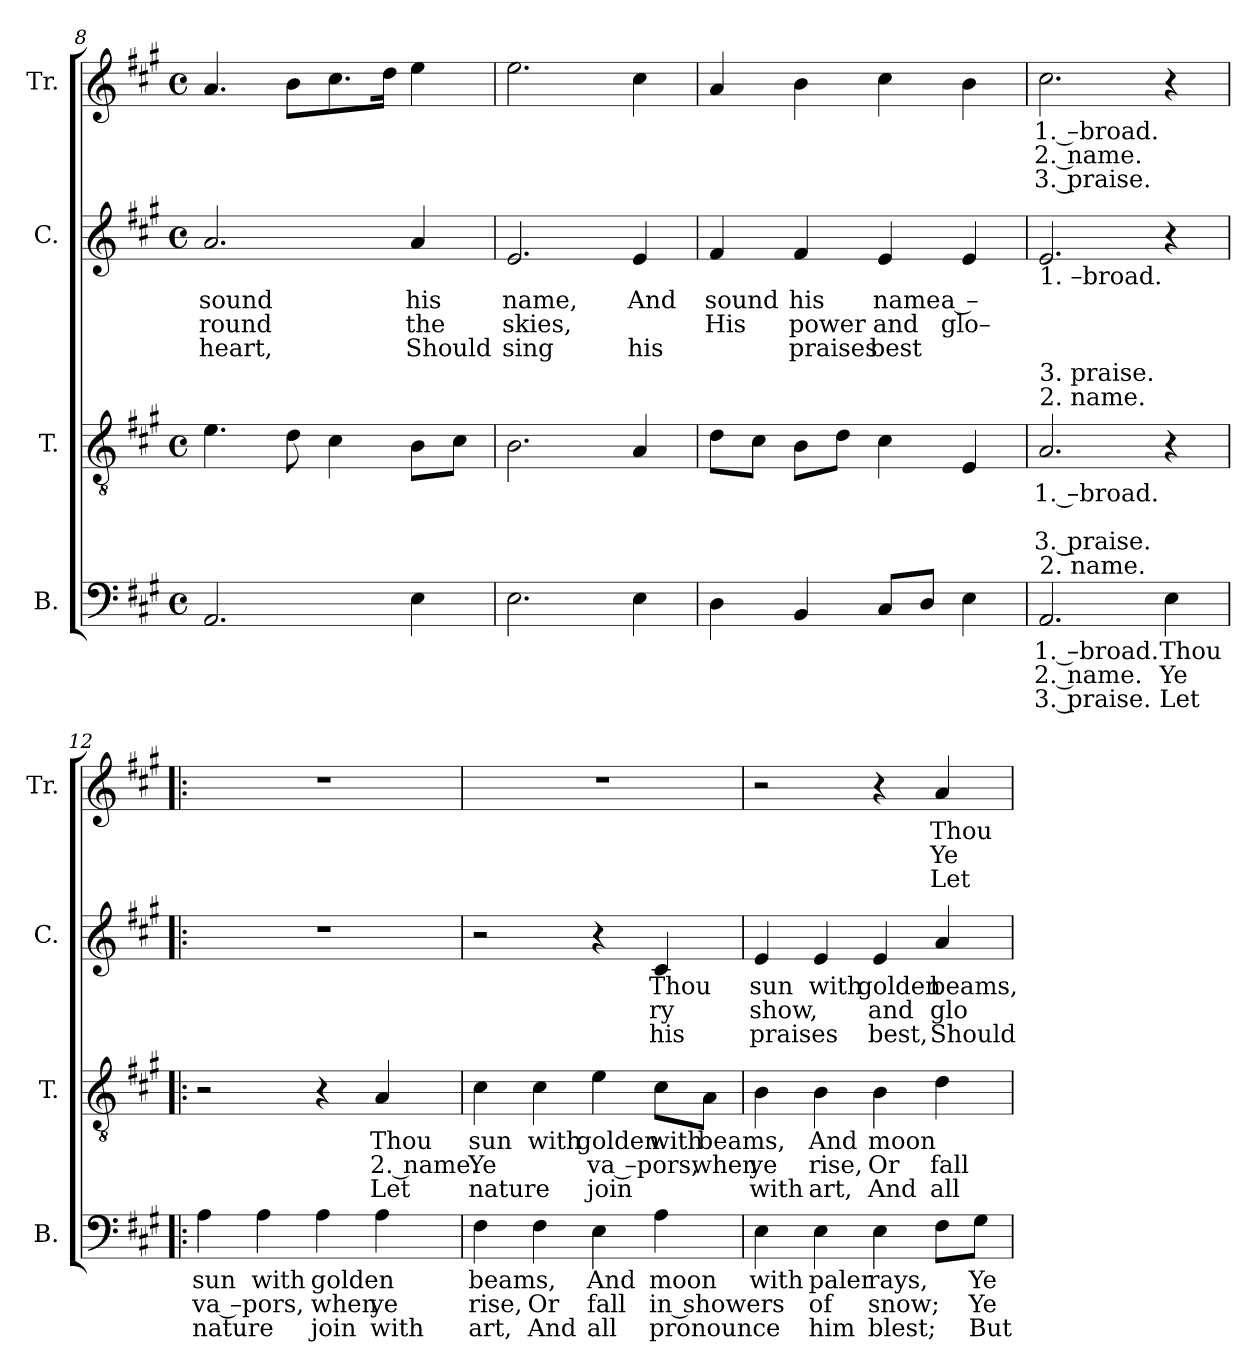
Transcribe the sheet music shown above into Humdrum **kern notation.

**kern	**text	**text	**text	**kern	**text	**text	**text	**kern	**text	**text	**text	**kern	**text	**text	**text
*part4	*part4	*part4	*part4	*part3	*part3	*part3	*part3	*part2	*part2	*part2	*part2	*part1	*part1	*part1	*part1
*staff4	*staff4	*staff4	*staff4	*staff3	*staff3	*staff3	*staff3	*staff2	*staff2	*staff2	*staff2	*staff1	*staff1	*staff1	*staff1
*I"B.	*	*	*	*I"T.	*	*	*	*I"C.	*	*	*	*I"Tr.	*	*	*
*I'B.	*	*	*	*I'T.	*	*	*	*I'C.	*	*	*	*I'Tr.	*	*	*
*clefF4	*	*	*	*clefGv2	*	*	*	*clefG2	*	*	*	*clefG2	*	*	*
*k[f#c#g#]	*	*	*	*k[f#c#g#]	*	*	*	*k[f#c#g#]	*	*	*	*k[f#c#g#]	*	*	*
*A:	*	*	*	*A:	*	*	*	*A:	*	*	*	*A:	*	*	*
*M4/4	*	*	*	*M4/4	*	*	*	*M4/4	*	*	*	*M4/4	*	*	*
*met(c)	*	*	*	*met(c)	*	*	*	*met(c)	*	*	*	*met(c)	*	*	*
=8	=8	=8	=8	=8	=8	=8	=8	=8	=8	=8	=8	=8	=8	=8	=8
!	!	!	!	!	!	!	!	!	!LO:LY:b	!LO:LY:b	!LO:LY:b	!LO:N:head=solid	!	!	!
2.AA/	.	.	.	4.e\	.	.	.	2.a/	sound	round	heart,	4.a/	.	.	.
!	!	!	!	!LO:N:head=solid	!	!	!	!	!	!	!	!	!	!	!
.	.	.	.	8d\	.	.	.	.	.	.	.	8b\L	.	.	.
!	!	!	!	!LO:N:head=solid	!	!	!	!	!	!	!	!LO:N:head=solid	!	!	!
.	.	.	.	4c#\	.	.	.	.	.	.	.	8.cc#\	.	.	.
!	!	!	!	!	!	!	!	!	!	!	!	!LO:N:head=solid	!	!	!
.	.	.	.	.	.	.	.	.	.	.	.	16dd\Jk	.	.	.
!	!	!	!	!	!	!	!	!LO:N:head=solid	!LO:LY:b	!LO:LY:b	!LO:LY:b	!	!	!	!
4E\	.	.	.	8B\L	.	.	.	4a/	his	the	Should	4ee\	.	.	.
!	!	!	!	!LO:N:head=solid	!	!	!	!	!	!	!	!	!	!	!
.	.	.	.	8c#\J	.	.	.	.	.	.	.	.	.	.	.
=9	=9	=9	=9	=9	=9	=9	=9	=9	=9	=9	=9	=9	=9	=9	=9
!	!	!	!	!	!	!	!	!	!LO:LY:b	!LO:LY:b	!LO:LY:b	!	!	!	!
2.E\	.	.	.	2.B\	.	.	.	2.e/	name,	skies,	sing	2.ee\	.	.	.
!	!	!	!	!LO:N:head=solid	!	!	!	!	!LO:LY:b	!	!LO:LY:b	!LO:N:head=solid	!	!	!
4E\	.	.	.	4A/	.	.	.	4e/	And	.	his	4cc#>\	.	.	.
=10	=10	=10	=10	=10	=10	=10	=10	=10	=10	=10	=10	=10	=10	=10	=10
!LO:N:head=solid	!	!	!	!LO:N:head=solid	!	!	!	!LO:N:head=solid	!LO:LY:b	!LO:LY:b	!	!LO:N:head=solid	!	!	!
4D\	.	.	.	8d\L	.	.	.	4f#/	sound	His	.	4a</	.	.	.
!	!	!	!	!LO:N:head=solid	!	!	!	!	!	!	!	!	!	!	!
.	.	.	.	8c#\J	.	.	.	.	.	.	.	.	.	.	.
!	!	!	!	!	!	!	!	!LO:N:head=solid	!LO:LY:b	!LO:LY:b	!LO:LY:b	!	!	!	!
4BB/	.	.	.	8B\L	.	.	.	4f#/	his	power	praises	4b\	.	.	.
!	!	!	!	!LO:N:head=solid	!	!	!	!	!	!	!	!	!	!	!
.	.	.	.	8d\J	.	.	.	.	.	.	.	.	.	.	.
!LO:N:head=solid	!	!	!	!LO:N:head=solid	!	!	!	!	!LO:LY:b	!LO:LY:b	!LO:LY:b	!LO:N:head=solid	!	!	!
8C#/L	.	.	.	4c#\	.	.	.	4e/	name	and	best	4cc#\	.	.	.
!LO:N:head=solid	!	!	!	!	!	!	!	!	!	!	!	!	!	!	!
8D/J	.	.	.	.	.	.	.	.	.	.	.	.	.	.	.
!	!	!	!	!	!	!	!	!	!LO:LY:b	!LO:LY:b	!	!	!	!	!
4E\	.	.	.	4E/	.	.	.	4e/	a –	glo–	.	4b\	.	.	.
!!LO:LB:g=z
=11	=11	=11	=11	=11	=11	=11	=11	=11	=11	=11	=11	=11	=11	=11	=11
!	!	!	!	!	!	!	!	!LO:TX:b:t=1. –broad.	!	!	!	!	!	!	!
!	!	!	!	!LO:TX:a:t=2. name.	!	!	!	!	!	!	!	!	!	!	!
!	!	!	!	!LO:TX:a:t=3. praise.	!	!	!	!	!	!	!	!	!	!	!
!LO:TX:a:t=2. name.	!	!	!	!	!	!	!	!	!	!	!	!	!	!	!
!	!LO:LY:b:rj	!LO:LY:b:rj	!LO:LY:b:rj	!	!LO:LY:b:rj	!	!LO:LY:b:rj	!	!	!	!	!LO:N:head=open	!LO:LY:b:rj	!LO:LY:b:rj	!LO:LY:b:rj
2.AA/	1. –broad.	2. name.	3. praise.	2.A/	1. –broad.	.	3. praise.	2.e/	.	.	.	2.cc#\	1. –broad.	2. name.	3. praise.
!	!LO:LY:b	!LO:LY:b	!LO:LY:b	!	!	!	!	!	!	!	!	!	!	!	!
4E\	Thou	Ye	Let	4r	.	.	.	4r	.	.	.	4r	.	.	.
=12!|:	=12!|:	=12!|:	=12!|:	=12!|:	=12!|:	=12!|:	=12!|:	=12!|:	=12!|:	=12!|:	=12!|:	=12!|:	=12!|:	=12!|:	=12!|:
!LO:N:head=solid	!LO:LY:b	!LO:LY:b	!LO:LY:b	!	!	!	!	!	!	!	!	!	!	!	!
4A\	sun	va –pors,	nature	2r	.	.	.	1r	.	.	.	1r	.	.	.
!LO:N:head=solid	!LO:LY:b	!	!	!	!	!	!	!	!	!	!	!	!	!	!
4A\	with	.	.	.	.	.	.	.	.	.	.	.	.	.	.
!LO:N:head=solid	!LO:LY:b	!LO:LY:b	!LO:LY:b	!	!	!	!	!	!	!	!	!	!	!	!
4A\	golden	when	join	4r	.	.	.	.	.	.	.	.	.	.	.
!LO:N:head=solid	!	!LO:LY:b	!LO:LY:b	!LO:N:head=solid	!LO:LY:b	!LO:LY:b	!LO:LY:b	!	!	!	!	!	!	!	!
4A\	.	ye	with	4A/	Thou	2. name.	Let	.	.	.	.	.	.	.	.
=13	=13	=13	=13	=13	=13	=13	=13	=13	=13	=13	=13	=13	=13	=13	=13
!LO:N:head=solid	!LO:LY:b	!LO:LY:b	!LO:LY:b	!LO:N:head=solid	!LO:LY:b	!LO:LY:b	!LO:LY:b	!	!	!	!	!	!	!	!
4F#\	beams,	rise,	art,	4c#\	sun	Ye	nature	2r	.	.	.	1r	.	.	.
!LO:N:head=solid	!	!LO:LY:b	!LO:LY:b	!LO:N:head=solid	!LO:LY:b	!	!	!	!	!	!	!	!	!	!
4F#\	.	Or	And	4c#\	with	.	.	.	.	.	.	.	.	.	.
!	!LO:LY:b	!LO:LY:b	!LO:LY:b	!	!LO:LY:b	!LO:LY:b	!LO:LY:b	!	!	!	!	!	!	!	!
4E\	And	fall	all	4e\	golden	va –pors,	join	4r	.	.	.	.	.	.	.
!LO:N:head=solid	!LO:LY:b	!LO:LY:b	!LO:LY:b	!LO:N:head=solid	!LO:LY:b	!	!	!LO:N:head=solid	!LO:LY:b	!LO:LY:b	!LO:LY:b	!	!	!	!
4A\	moon	in showers	pronounce	8c#\L	with	.	.	4c#/	Thou	ry	his	.	.	.	.
!	!	!	!	!LO:N:head=solid	!LO:LY:b	!LO:LY:b	!	!	!	!	!	!	!	!	!
.	.	.	.	8A\J	beams,	when	.	.	.	.	.	.	.	.	.
=14	=14	=14	=14	=14	=14	=14	=14	=14	=14	=14	=14	=14	=14	=14	=14
!	!LO:LY:b	!	!	!	!	!LO:LY:b	!LO:LY:b	!	!LO:LY:b	!LO:LY:b	!LO:LY:b	!	!	!	!
4E\	with	.	.	4B\	.	ye	with	4e/	sun	show,	praises	2r	.	.	.
!	!LO:LY:b	!LO:LY:b	!LO:LY:b	!	!LO:LY:b	!LO:LY:b	!LO:LY:b	!	!LO:LY:b	!	!	!	!	!	!
4E\	paler	of	him	4B\	And	rise,	art,	4e/	with	.	.	.	.	.	.
!	!LO:LY:b	!LO:LY:b	!LO:LY:b	!	!LO:LY:b	!LO:LY:b	!LO:LY:b	!	!LO:LY:b	!LO:LY:b	!LO:LY:b	!	!	!	!
4E\	rays,	snow;	blest;	4B\	moon	Or	And	4e/	golden	and	best,	4r	.	.	.
!LO:N:head=solid	!	!	!	!LO:N:head=solid	!	!LO:LY:b	!LO:LY:b	!LO:N:head=solid	!LO:LY:b	!LO:LY:b	!LO:LY:b	!LO:N:head=solid	!LO:LY:b	!LO:LY:b	!LO:LY:b
8F#\L	.	.	.	4d\	.	fall	all	4a/	beams,	glo	Should	4a/	Thou	Ye	Let
!LO:N:head=solid	!LO:LY:b	!LO:LY:b	!LO:LY:b	!	!	!	!	!	!	!	!	!	!	!	!
8G#\J	Ye	Ye	But	.	.	.	.	.	.	.	.	.	.	.	.
=	=	=	=	=	=	=	=	=	=	=	=	=	=	=	=
*-	*-	*-	*-	*-	*-	*-	*-	*-	*-	*-	*-	*-	*-	*-	*-
